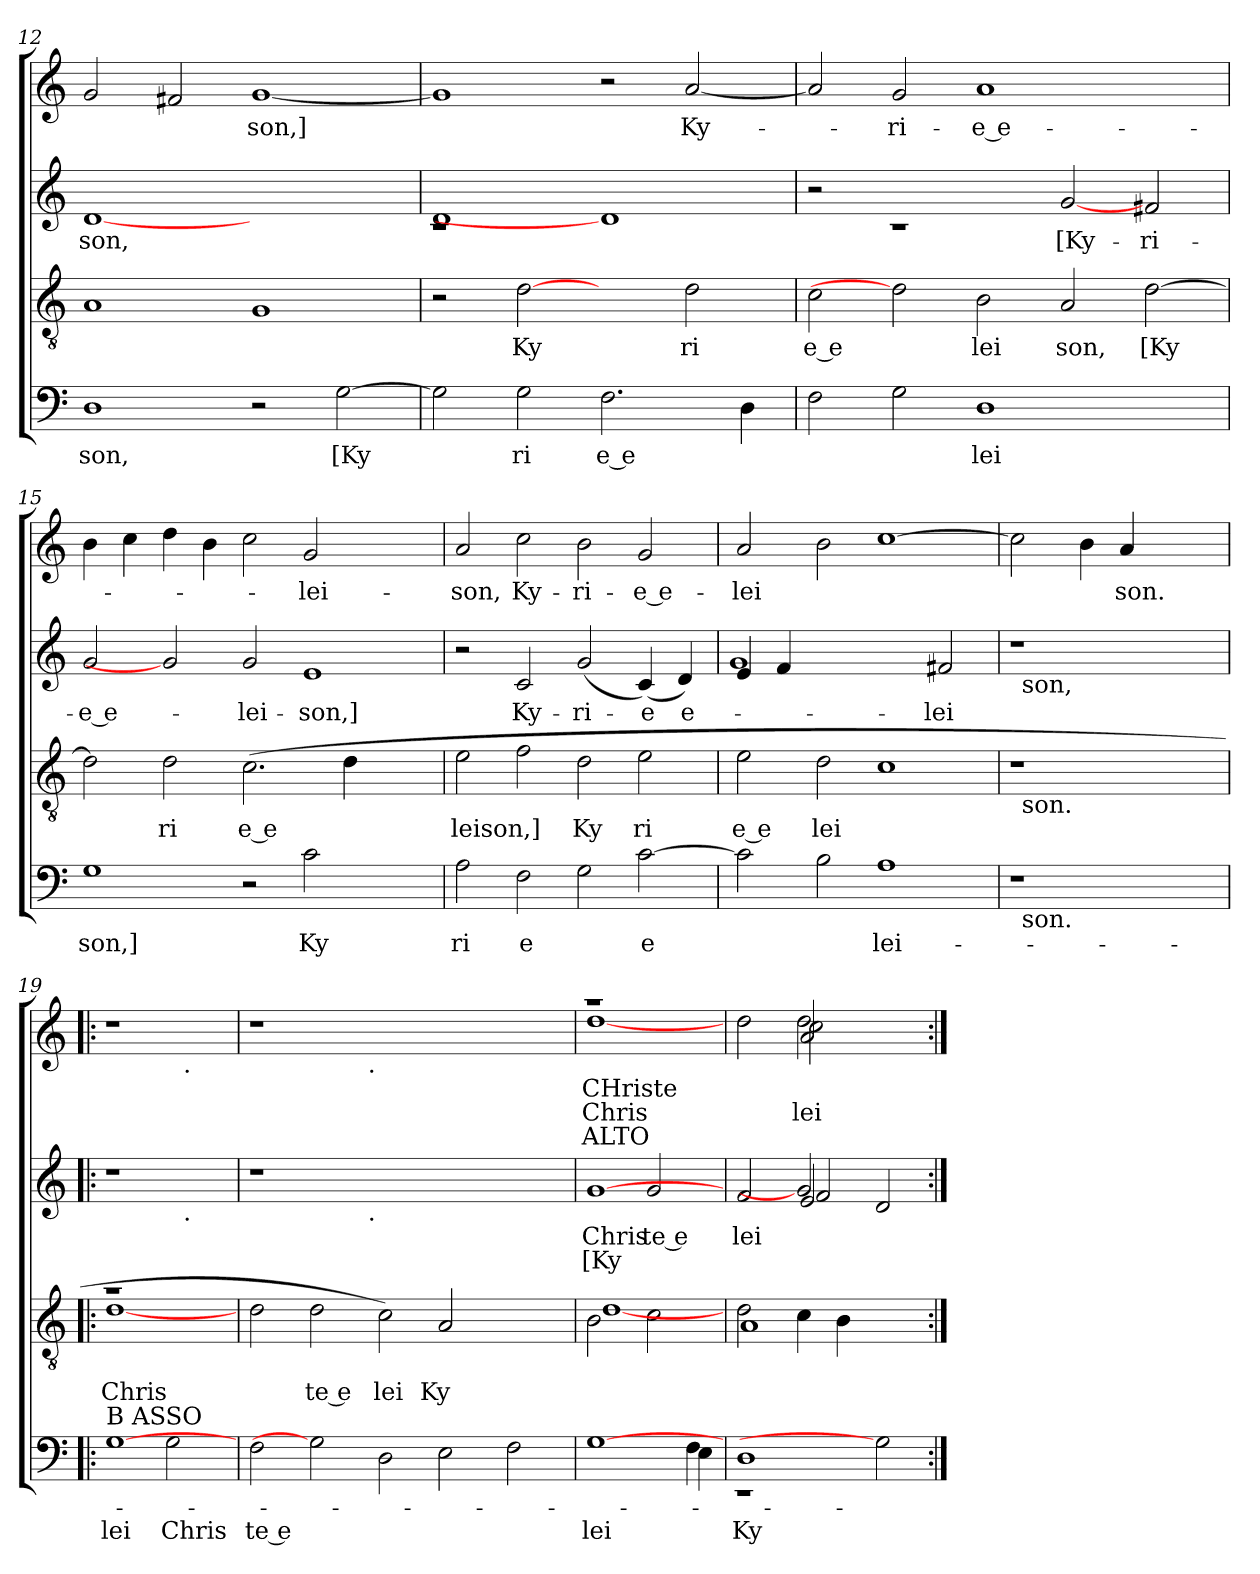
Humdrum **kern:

**kern	**text	**text	**kern	**text	**text	**kern	**text	**text	**kern	**text	**text	**text
*part4	*part4	*part4	*part3	*part3	*part3	*part2	*part2	*part2	*part1	*part1	*part1	*part1
*staff4	*staff4	*staff4	*staff3	*staff3	*staff3	*staff2	*staff2	*staff2	*staff1	*staff1	*staff1	*staff1
!!LO:LB:g=z
*clefF4	*	*	*clefGv2	*	*	*clefG2	*	*	*clefG2	*	*	*
*k[]	*	*	*k[]	*	*	*k[]	*	*	*k[]	*	*	*
*C:	*	*	*C:	*	*	*C:	*	*	*C:	*	*	*
=12	=12	=12	=12	=12	=12	=12	=12	=12	=12	=12	=12	=12
!	!LO:LY:b	!	!	!	!	!	!LO:LY:b	!	!	!	!	!
1D	-son,	.	1A	.	.	[1d	-son,	.	2g/	.	.	.
.	.	.	.	.	.	.	.	.	2f#/	.	.	.
!	!	!	!	!	!	!	!	!	!	!LO:LY:b	!	!
2r	.	.	1G	.	.	1ryy	.	.	[<1g	son,]	.	.
!	!LO:LY:b	!	!	!	!	!	!	!	!	!	!	!
[>2G\	[Ky	.	.	.	.	.	.	.	.	.	.	.
=13	=13	=13	=13	=13	=13	=13	=13	=13	=13	=13	=13	=13
*	*	*	*	*	*	*^	*	*	*	*	*	*
2G\]	.	.	2r	.	.	1d	1rc	.	.	1g]	.	.	.
!	!LO:LY:b	!	!	!LO:LY:b	!	!	!	!	!	!	!	!	!
2G\	ri	.	[2d	Ky	.	.	.	.	.	.	.	.	.
!	!LO:LY:b	!	!	!	!	!	!	!	!	!	!	!	!
2.F\	e e	.	2ryy	.	.	1d]	1ryy	.	.	2r	.	.	.
!	!	!	!	!LO:LY:b	!	!	!	!	!	!	!LO:LY:b	!	!
.	.	.	2d\	ri	.	.	.	.	.	[<2a/	Ky-	.	.
4D\	.	.	.	.	.	.	.	.	.	.	.	.	.
*	*	*	*	*	*	*v	*v	*	*	*	*	*	*
=14	=14	=14	=14	=14	=14	=14	=14	=14	=14	=14	=14	=14
!	!	!	!	!LO:LY:b:rj	!	!	!	!	!	!	!	!
2F\	.	.	2c\	e e	.	2r	.	.	2a/]	.	.	.
!	!	!	!	!	!	!	!	!	!	!LO:LY:b	!	!
2G\	.	.	2d]	.	.	1rc	.	.	2g/	-ri-	.	.
!	!LO:LY:b	!	!	!LO:LY:b	!	!	!	!	!	!LO:LY:b:rj	!	!
1D	lei	.	2B\	lei	.	.	.	.	1a	-e e-	.	.
!	!	!	!	!LO:LY:b	!	!	!LO:LY:b	!	!	!	!	!
.	.	.	2A/	son,	.	[2g	[Ky-	.	.	.	.	.
!	!	!	!	!LO:LY:b	!	!	!LO:LY:b	!	!	!	!	!
2ryy	.	.	[>2d\	[Ky	.	2f#/	-ri-	.	2ryy	.	.	.
=15	=15	=15	=15	=15	=15	=15	=15	=15	=15	=15	=15	=15
!	!LO:LY:b	!	!	!	!	!	!LO:LY:b:rj	!	!	!	!	!
1G	son,]	.	2d\]	.	.	2g/	-e e-	.	4b\	.	.	.
.	.	.	.	.	.	.	.	.	4cc\	.	.	.
!	!	!	!	!LO:LY:b	!	!	!	!	!	!	!	!
.	.	.	2d\	ri	.	2g]	.	.	4dd\	.	.	.
.	.	.	.	.	.	.	.	.	4b\	.	.	.
!	!	!	!	!LO:LY:b	!	!	!LO:LY:b	!	!	!	!	!
2r	.	.	(<2.c\	e e	.	2g/	-lei-	.	2cc\	.	.	.
!	!LO:LY:b	!	!	!	!	!	!LO:LY:b	!	!	!LO:LY:b	!	!
(2c\	Ky	.	.	.	.	1e	-son,]	.	2g/	-lei-	.	.
.	.	.	4d\	.	.	.	.	.	.	.	.	.
2ryy	.	.	2ryy	.	.	.	.	.	2ryy	.	.	.
=16	=16	=16	=16	=16	=16	=16	=16	=16	=16	=16	=16	=16
!	!LO:LY:b	!	!	!LO:LY:b	!	!	!	!	!	!LO:LY:b	!	!
2A\	ri	.	2e\	leison,]	.	2r	.	.	2a/	-son,	.	.
!	!LO:LY:b	!	!	!	!	!	!LO:LY:b	!	!	!LO:LY:b	!	!
2F\	e	.	2f\	.	.	2c/	Ky-	.	2cc\	Ky-	.	.
!	!	!	!	!LO:LY:b	!	!	!LO:LY:b	!	!	!LO:LY:b	!	!
2G\	.	.	2d\	Ky	.	(2g/	-ri-	.	2b\	-ri-	.	.
!	!LO:LY:b	!	!	!LO:LY:b	!	!	!LO:LY:b	!	!	!LO:LY:b:rj	!	!
[>2c\	e	.	2e\	ri	.	(<4c/)	-e	.	2g/	-e e-	.	.
!	!	!	!	!	!	!	!LO:LY:b:rj	!	!	!	!	!
.	.	.	.	.	.	4d/)	e-	.	.	.	.	.
!!LO:PB:g=z
=17	=17	=17	=17	=17	=17	=17	=17	=17	=17	=17	=17	=17
!	!	!	!	!LO:LY:b:rj	!	!	!	!	!	!LO:LY:b	!	!
*	*	*	*	*	*	*^	*	*	*	*	*	*
2c\]	.	.	2e\	e e	.	4e/	1g	.	.	2a/	-lei	.	.
.	.	.	.	.	.	4f/	.	.	.	.	.	.	.
!	!	!	!	!LO:LY:b	!	!	!	!	!	!	!	!	!
2B\	.	.	2d\	lei	.	2ryy	.	.	.	2b\	.	.	.
!	!LO:LY:b	!	!	!	!	!	!	!	!	!	!	!	!
1A	lei-	.	1c	.	.	2ryy	1ryy	.	.	[>1cc	.	.	.
!	!	!	!	!	!	!	!	!LO:LY:b	!	!	!	!	!
.	.	.	.	.	.	2f#/	.	-lei	.	.	.	.	.
=18	=18	=18	=18	=18	=18	=18	=18	=18	=18	=18	=18	=18	=18
*^	*	*	*^	*	*	*	*	*	*	*	*	*	*
1r	32ryy	.	.	1r	32ryy	.	.	1r	32ryy	.	.	2cc\]	.	.	.
!	!	!	!	!	!	!	!	!	!LO:TX:b:t=son,	!	!	!	!	!	!
!	!	!	!	!	!LO:TX:b:t=son.	!	!	!	!	!	!	!	!	!	!
!	!LO:TX:b:t=son.	!	!	!	!	!	!	!	!	!	!	!	!	!	!
.	1ryy	.	.	.	1ryy	.	.	.	1ryy	.	.	.	.	.	.
.	.	.	.	.	.	.	.	.	.	.	.	4b\	.	.	.
!	!	!	!	!	!	!	!	!	!	!	!	!	!LO:LY:b	!	!
.	.	.	.	.	.	.	.	.	.	.	.	4a/	son.	.	.
2ryy	.	.	.	2ryy	.	.	.	2ryy	.	.	.	2ryy	.	.	.
.	4...ryy	.	.	.	4...ryy	.	.	.	4...ryy	.	.	.	.	.	.
!!LO:LB:g=z
=19!|:	=19!|:	=19!|:	=19!|:	=19!|:	=19!|:	=19!|:	=19!|:	=19!|:	=19!|:	=19!|:	=19!|:	=19!|:	=19!|:	=19!|:	=19!|:
!	!	!	!	!	!	!	!	!	!	!	!	!LO:TX:a:t=C ANTO	!	!	!
!LO:TX:a:t=B ASSO	!	!	!	!	!	!	!	!	!	!	!	!	!	!	!
!	!	!	!LO:LY:b:rj	!	!	!	!LO:LY:b:rj	!	!	!	!	!	!	!	!
*	*	*	*	*	*	*	*	*	*	*	*	*^	*	*	*
[1G	2ryy	.	lei	1ra	[>1d	.	Chris	1r	2ryy	.	.	1r	2ryy	.	.	.
!	!	!	!LO:LY:b	!	!	!	!	!	!	!	!	!	!	!	!	!
.	2G\	.	Chris	.	.	.	.	.	16ryy	.	.	.	16ryy	.	.	.
!	!	!	!	!	!	!	!	!	!	!	!	!	!LO:TX:b:t=.	!	!	!
!	!	!	!	!	!	!	!	!	!LO:TX:b:t=.	!	!	!	!	!	!	!
.	.	.	.	.	.	.	.	.	4..ryy	.	.	.	4..ryy	.	.	.
=20	=20	=20	=20	=20	=20	=20	=20	=20	=20	=20	=20	=20	=20	=20	=20	=20
!	!	!	!LO:LY:b	!	!	!	!	!	!	!	!	!	!	!	!	!
*v	*v	*	*	*	*	*	*	*	*	*	*	*	*	*	*	*
*	*	*	*v	*v	*	*	*	*	*	*	*	*	*	*	*
2F\	.	te e	2d\	.	.	1r	2ryy	.	.	1r	2ryy	.	.	.
!	!	!	!	!	!LO:LY:b:rj	!	!	!	!	!	!	!	!	!
2G]	.	.	2d\	.	te e	.	4...ryy	.	.	.	4...ryy	.	.	.
!	!	!	!	!	!	!	!	!	!	!	!LO:TX:b:t=.	!	!	!
!	!	!	!	!	!	!	!LO:TX:b:t=.	!	!	!	!	!	!	!
.	.	.	.	.	.	.	1ryy	.	.	.	1ryy	.	.	.
!	!	!	!	!	!LO:LY:b	!	!	!	!	!	!	!	!	!
2D\	.	.	2c\)	.	lei	1.ryy	.	.	.	1.ryy	.	.	.	.
!	!	!	!	!	!LO:LY:b	!	!	!	!	!	!	!	!	!
2E\	.	.	2A/	.	Ky	.	.	.	.	.	.	.	.	.
.	.	.	.	.	.	.	2ryy	.	.	.	2ryy	.	.	.
2F\	.	.	2ryy	.	.	.	.	.	.	.	.	.	.	.
.	.	.	.	.	.	.	32ryy	.	.	.	32ryy	.	.	.
=21	=21	=21	=21	=21	=21	=21	=21	=21	=21	=21	=21	=21	=21	=21
!	!	!LO:LY:b	!	!	!	!	!	!LO:LY:b	!LO:LY:b	!	!	!LO:LY:b:rj	!LO:LY:b:rj	!LO:LY:b:rj
*^	*	*	*^	*	*	*	*	*	*	*	*	*	*	*
*	*^	*	*	*	*	*	*	*	*	*	*	*	*	*	*	*
[1G	2.ryy	2.ryy	.	lei	2B\	[>1d	.	.	[1g	2ryy	Chris	[Ky	1raa	[>1dd	CHriste	Chris	ALTO
!	!	!	!	!	!	!	!	!	!	!	!LO:LY:b:rj	!	!	!	!	!	!
.	.	.	.	.	2c\	.	.	.	.	2g/	te e	.	.	.	.	.	.
.	4F\	4E\	.	.	.	.	.	.	.	.	.	.	.	.	.	.	.
*	*	*	*	*	*	*	*	*	*v	*v	*	*	*	*	*	*	*
*	*	*	*	*	*	*	*	*	*	*	*	*v	*v	*	*	*
=22	=22	=22	=22	=22	=22	=22	=22	=22	=22	=22	=22	=22	=22	=22	=22
!	!	!	!	!LO:LY:b	!	!	!	!	!	!LO:LY:b	!	!	!	!	!
*	*	*	*	*	*	*	*	*	*^	*	*	*^	*	*	*
*	*v	*v	*	*	*	*	*	*	*	*^	*	*	*	*^	*	*	*
1D	1rEE	.	Ky	2d\	1A	.	.	2f/	2ryy	2ryy	lei	.	2dd\	2ryy	2ryy	.	.	.
!	!	!	!	!	!	!	!	!	!	!	!	!	!	!	!	!	!LO:LY:b:rj	!
!	!	!	!	!	!	!	!	!	!	!	!	!	!	!	!	!	!LO:LY:b	!
.	.	.	.	4c\	.	.	.	2g]	2e/	2f/	.	.	2dd\	2cc\	2a/	.	lei	.
.	.	.	.	4B\	.	.	.	.	.	.	.	.	.	.	.	.	.	.
2G]	2ryy	.	.	2ryy	2ryy	.	.	2d/	2ryy	2ryy	.	.	2ryy	2ryy	2ryy	.	.	.
*v	*v	*	*	*	*	*	*	*v	*v	*v	*	*	*v	*v	*v	*	*	*
*	*	*	*v	*v	*	*	*	*	*	*	*	*	*
=:|!	=:|!	=:|!	=:|!	=:|!	=:|!	=:|!	=:|!	=:|!	=:|!	=:|!	=:|!	=:|!
*-	*-	*-	*-	*-	*-	*-	*-	*-	*-	*-	*-	*-
